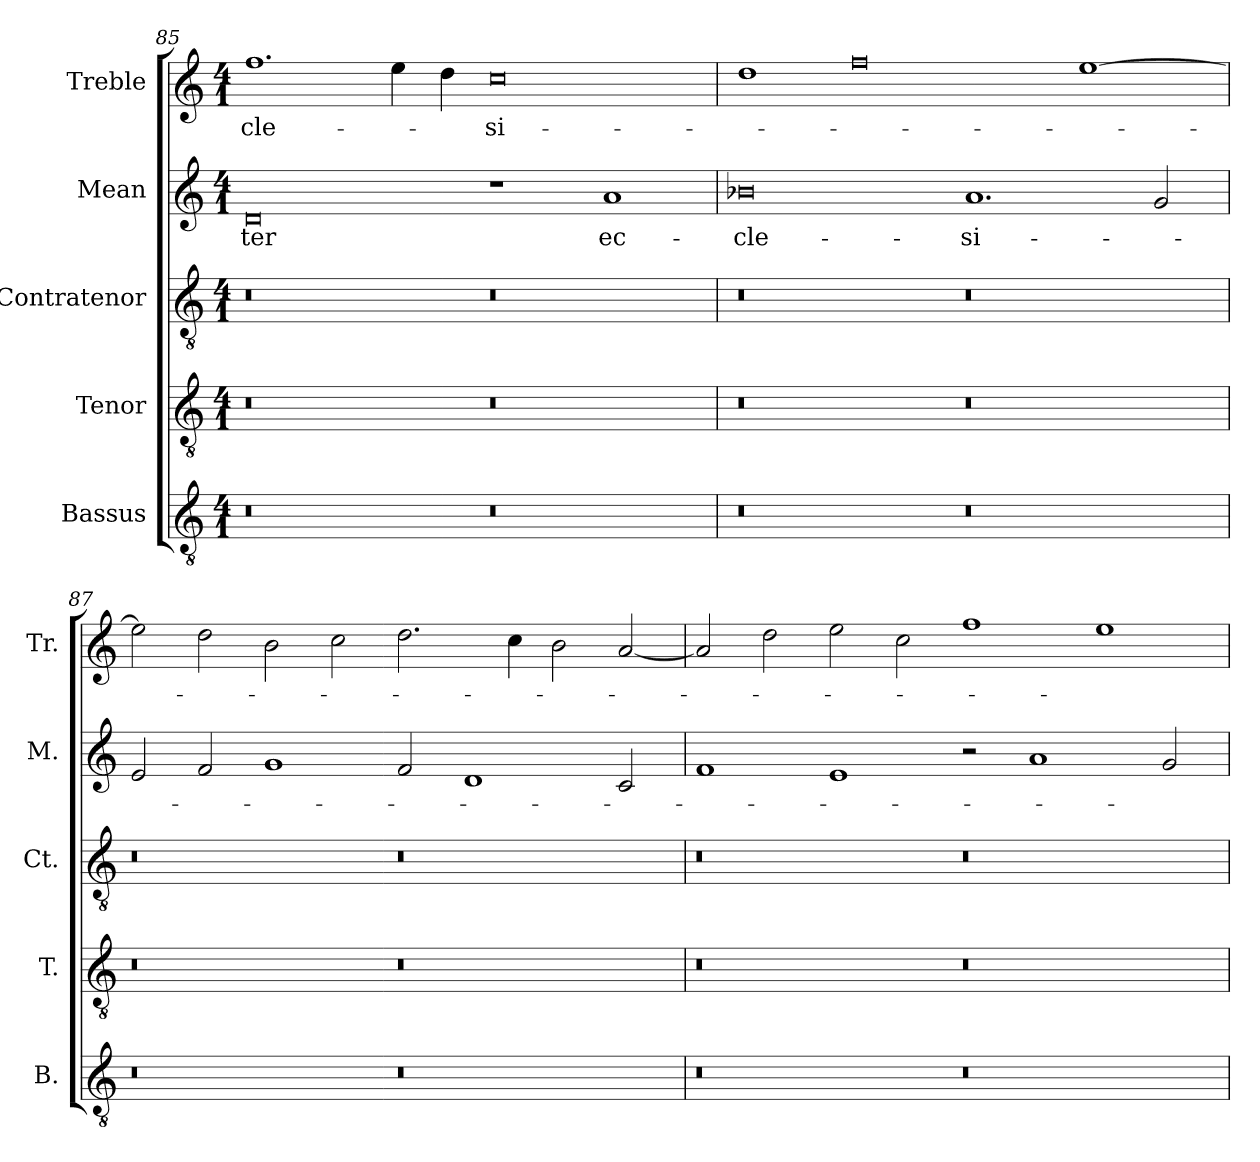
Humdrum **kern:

**kern	**kern	**kern	**kern	**text	**kern	**text
*part5	*part4	*part3	*part2	*part2	*part1	*part1
*staff5	*staff4	*staff3	*staff2	*staff2	*staff1	*staff1
*I"Bassus	*I"Tenor	*I"Contratenor	*I"Mean	*	*I"Treble	*
*I'B.	*I'T.	*I'Ct.	*I'M.	*	*I'Tr.	*
*clefGv2	*clefGv2	*clefGv2	*clefG2	*	*clefG2	*
*ITrd7c12	*ITrd7c12	*ITrd7c12	*	*	*	*
*k[]	*k[]	*k[]	*k[]	*	*k[]	*
*	*	*C:	*C:	*	*C:	*
*M4/1	*M4/1	*M4/1	*M4/1	*	*M4/1	*
=85	=85	=85	=85	=85	=85	=85
!	!	!	!	!LO:LY:b:color=#000000	!	!
!	!	!	!	!	!	!LO:LY:b:color=#000000
0r	0r	0r	0di	-ter	1.ffi	-cle-
.	.	.	.	.	4eei\	.
.	.	.	.	.	4ddi\	.
!	!	!	!	!	!	!LO:LY:b:color=#000000
0r	0r	0r	1r	.	0cci	-si-
!	!	!	!	!LO:LY:b:color=#000000	!	!
.	.	.	1ai	ec-	.	.
=86`	=86`	=86`	=86`	=86`	=86`	=86`
!	!	!	!	!LO:LY:b:color=#000000	!	!
0r	0r	0r	0b-Xi	-cle-	1ddi	.
.	.	.	.	.	0ffi	.
!	!	!	!	!LO:LY:b:color=#000000	!	!
0r	0r	0r	1.ai	-si-	.	.
.	.	.	.	.	[>1eei	.
.	.	.	2gi/	.	.	.
!!LO:LB:g=z
=87`	=87`	=87`	=87`	=87`	=87`	=87`
0r	0r	0r	2ei/	.	2eei\]	.
.	.	.	2fi/	.	2ddi\	.
.	.	.	1gi	.	2bi\	.
.	.	.	.	.	2cci\	.
0r	0r	0r	2fi/	.	2.ddi\	.
.	.	.	1di	.	.	.
.	.	.	.	.	4cci\	.
.	.	.	.	.	2bi\	.
.	.	.	2ci/	.	[<2ai/	.
=88`	=88`	=88`	=88`	=88`	=88`	=88`
0r	0r	0r	1fi	.	2ai/]	.
.	.	.	.	.	2ddi\	.
.	.	.	1ei	.	2eei\	.
.	.	.	.	.	2cci\	.
0r	0r	0r	2r	.	1ffi	.
.	.	.	1ai	.	.	.
.	.	.	.	.	1eei	.
.	.	.	2gi/	.	.	.
=`	=`	=`	=`	=`	=`	=`
*-	*-	*-	*-	*-	*-	*-
